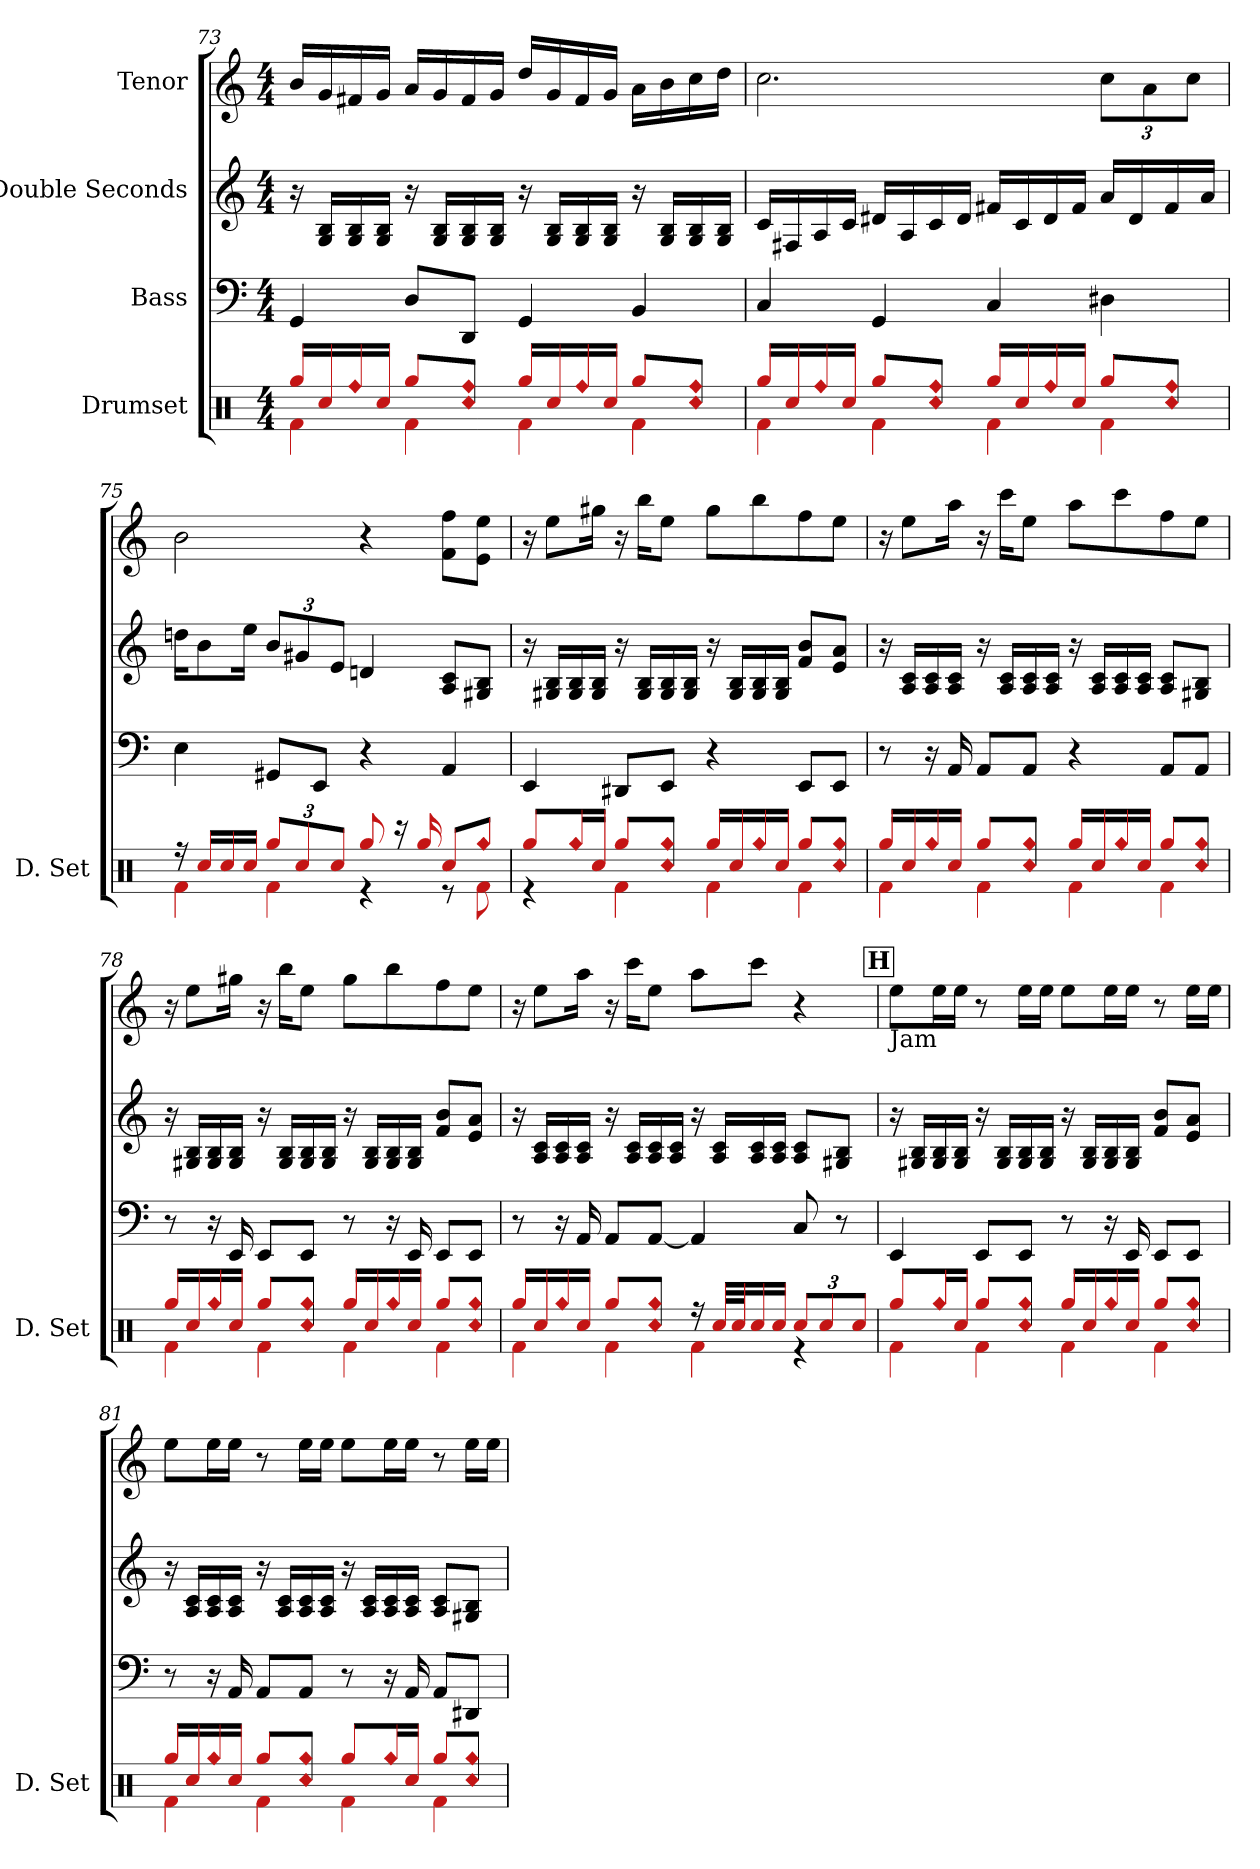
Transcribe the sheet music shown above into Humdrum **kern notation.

**kern	**kern	**kern	**kern
*part4	*part3	*part2	*part1
*staff4	*staff3	*staff2	*staff1
*I"Drumset	*I"Bass	*I"Double Seconds	*I"Tenor
*I'D. Set	*	*	*
!!LO:LB:g=z
*clefX	*clefF4	*clefG2	*clefG2
*	*ITrd7c12	*	*
*k[]	*k[]	*k[]	*k[]
*M4/4	*M4/4	*M4/4	*M4/4
=73	=73	=73	=73
*^	*	*	*
16ggi/LL	4fi\	4GGGi/	16r	16bi/LL
16ccj/	.	.	16Gi/ 16Bi/LL	16gi/
!LO:N:head=diamond	!	!	!	!
16ffi/	.	.	16Gi/ 16Bi/	16f#Xj/
16ccj/JJ	.	.	16Gi/ 16Bi/JJ	16gi/JJ
8ggi/L	4fi\	8DDj/L	16r	16ai/LL
.	.	.	16Gi/ 16Bi/LL	16gi/
!LO:N:n=1:head=diamond	!	!	!	!
!LO:N:n=2:head=diamond	!	!	!	!
8ccj/ 8ffi/J	.	8DDDj/J	16Gi/ 16Bi/	16f#j/
.	.	.	16Gi/ 16Bi/JJ	16gi/JJ
16ggi/LL	4fi\	4GGGi/	16r	16ddj/LL
16ccj/	.	.	16Gi/ 16Bi/LL	16gi/
!LO:N:head=diamond	!	!	!	!
16ffi/	.	.	16Gi/ 16Bi/	16f#j/
16ccj/JJ	.	.	16Gi/ 16Bi/JJ	16gi/JJ
8ggi/L	4fi\	4BBBi/	16r	16ai\LL
.	.	.	16Gi/ 16Bi/LL	16bi\
!LO:N:n=1:head=diamond	!	!	!	!
!LO:N:n=2:head=diamond	!	!	!	!
8ccj/ 8ffi/J	.	.	16Gi/ 16Bi/	16ccj\
.	.	.	16Gi/ 16Bi/JJ	16ddj\JJ
=74	=74	=74	=74	=74
16ggi/LL	4fi\	4CCj/	16cj/LL	2.ccj\
16ccj/	.	.	16F#Xj/	.
!LO:N:head=diamond	!	!	!	!
16ffi/	.	.	16Ai/	.
16ccj/JJ	.	.	16cj/JJ	.
8ggi/L	4fi\	4GGGi/	16d#Xi/LL	.
.	.	.	16Ai/	.
!LO:N:n=1:head=diamond	!	!	!	!
!LO:N:n=2:head=diamond	!	!	!	!
8ccj/ 8ffi/J	.	.	16cj/	.
.	.	.	16d#i/JJ	.
16ggi/LL	4fi\	4CCj/	16f#Xj/LL	.
16ccj/	.	.	16cj/	.
!LO:N:head=diamond	!	!	!	!
16ffi/	.	.	16d#i/	.
16ccj/JJ	.	.	16f#j/JJ	.
*	*	*	*	*Xbrackettup
8ggi/L	4fi\	4DD#Xi\	16ai/LL	12ccj\L
.	.	.	16d#i/	.
.	.	.	.	12ai\
!LO:N:n=1:head=diamond	!	!	!	!
!LO:N:n=2:head=diamond	!	!	!	!
8ccj/ 8ffi/J	.	.	16f#j/	.
.	.	.	.	12ccj\J
.	.	.	16ai/JJ	.
!!LO:LB:g=z
=75	=75	=75	=75	=75
16r	4fi\	4EEj\	16ddnj\KL	2bi\
16ccj/LL	.	.	8bi\	.
16ccj/	.	.	.	.
16ccj/JJ	.	.	16eej\Jk	.
*Xbrackettup	*	*	*Xbrackettup	*
12ggi/L	4fi\	8GGG#Xj/L	12bi/L	.
12ccj/	.	.	12g#Xj/	.
.	.	8EEEj/J	.	.
12ccj/J	.	.	12ej/J	.
8ggi/	4r	4r	4dnj/	4r
16r	.	.	.	.
16ggi/	.	.	.	.
8ccj/L	8r	4AAAi/	8Ai/ 8cj/L	8fi\ 8ffi\L
!LO:N:head=diamond	!	!	!	!
8ggi/J	8fi\	.	8G#Xj/ 8Bi/J	8ej\ 8eej\J
=76	=76	=76	=76	=76
8ggi/L	4r	4EEEj/	16r	16r
.	.	.	16G#Xj/ 16Bi/LL	8eej\L
!LO:N:head=diamond	!	!	!	!
16ggi/L	.	.	16G#j/ 16Bi/	.
16ccj/JJ	.	.	16G#j/ 16Bi/JJ	16gg#Xj\Jk
8ggi/L	4fi\	8DDD#Xi/L	16r	16r
.	.	.	16G#j/ 16Bi/LL	16bbi\KL
!LO:N:n=1:head=diamond	!	!	!	!
!LO:N:n=2:head=diamond	!	!	!	!
8ccj/ 8ggi/J	.	8EEEj/J	16G#j/ 16Bi/	8eej\J
.	.	.	16G#j/ 16Bi/JJ	.
16ggi/LL	4fi\	4r	16r	8gg#j\L
16ccj/	.	.	16G#j/ 16Bi/LL	.
!LO:N:head=diamond	!	!	!	!
16ggi/	.	.	16G#j/ 16Bi/	8bbi\
16ccj/JJ	.	.	16G#j/ 16Bi/JJ	.
8ggi/L	4fi\	8EEEj/L	8fi/ 8bi/L	8ffi\
!LO:N:n=1:head=diamond	!	!	!	!
!LO:N:n=2:head=diamond	!	!	!	!
8ccj/ 8ggi/J	.	8EEEj/J	8ej/ 8ai/J	8eej\J
!!LO:LB:g=z
=77	=77	=77	=77	=77
16ggi/LL	4fi\	8r	16r	16r
16ccj/	.	.	16Ai/ 16cj/LL	8eej\L
!LO:N:head=diamond	!	!	!	!
16ggi/	.	16r	16Ai/ 16cj/	.
16ccj/JJ	.	16AAAi/	16Ai/ 16cj/JJ	16aai\Jk
8ggi/L	4fi\	8AAAi/L	16r	16r
.	.	.	16Ai/ 16cj/LL	16cccj\KL
!LO:N:n=1:head=diamond	!	!	!	!
!LO:N:n=2:head=diamond	!	!	!	!
8ccj/ 8ggi/J	.	8AAAi/J	16Ai/ 16cj/	8eej\J
.	.	.	16Ai/ 16cj/JJ	.
16ggi/LL	4fi\	4r	16r	8aai\L
16ccj/	.	.	16Ai/ 16cj/LL	.
!LO:N:head=diamond	!	!	!	!
16ggi/	.	.	16Ai/ 16cj/	8cccj\
16ccj/JJ	.	.	16Ai/ 16cj/JJ	.
8ggi/L	4fi\	8AAAi/L	8Ai/ 8cj/L	8ffi\
!LO:N:n=1:head=diamond	!	!	!	!
!LO:N:n=2:head=diamond	!	!	!	!
8ccj/ 8ggi/J	.	8AAAi/J	8G#Xj/ 8Bi/J	8eej\J
=78	=78	=78	=78	=78
16ggi/LL	4fi\	8r	16r	16r
16ccj/	.	.	16G#Xj/ 16Bi/LL	8eej\L
!LO:N:head=diamond	!	!	!	!
16ggi/	.	16r	16G#j/ 16Bi/	.
16ccj/JJ	.	16EEEj/	16G#j/ 16Bi/JJ	16gg#Xj\Jk
8ggi/L	4fi\	8EEEj/L	16r	16r
.	.	.	16G#j/ 16Bi/LL	16bbi\KL
!LO:N:n=1:head=diamond	!	!	!	!
!LO:N:n=2:head=diamond	!	!	!	!
8ccj/ 8ggi/J	.	8EEEj/J	16G#j/ 16Bi/	8eej\J
.	.	.	16G#j/ 16Bi/JJ	.
16ggi/LL	4fi\	8r	16r	8gg#j\L
16ccj/	.	.	16G#j/ 16Bi/LL	.
!LO:N:head=diamond	!	!	!	!
16ggi/	.	16r	16G#j/ 16Bi/	8bbi\
16ccj/JJ	.	16EEEj/	16G#j/ 16Bi/JJ	.
8ggi/L	4fi\	8EEEj/L	8fi/ 8bi/L	8ffi\
!LO:N:n=1:head=diamond	!	!	!	!
!LO:N:n=2:head=diamond	!	!	!	!
8ccj/ 8ggi/J	.	8EEEj/J	8ej/ 8ai/J	8eej\J
!!LO:LB:g=z
=79	=79	=79	=79	=79
16ggi/LL	4fi\	8r	16r	16r
16ccj/	.	.	16Ai/ 16cj/LL	8eej\L
!LO:N:head=diamond	!	!	!	!
16ggi/	.	16r	16Ai/ 16cj/	.
16ccj/JJ	.	16AAAi/	16Ai/ 16cj/JJ	16aai\Jk
8ggi/L	4fi\	8AAAi/L	16r	16r
.	.	.	16Ai/ 16cj/LL	16cccj\KL
!LO:N:n=1:head=diamond	!	!	!	!
!LO:N:n=2:head=diamond	!	!	!	!
8ccj/ 8ggi/J	.	[8AAAi/J	16Ai/ 16cj/	8eej\J
.	.	.	16Ai/ 16cj/JJ	.
16r	4fi\	4AAAi/]	16r	8aai\L
32ccj/LLL	.	.	16Ai/ 16cj/LL	.
32ccj/J	.	.	.	.
16ccj/	.	.	16Ai/ 16cj/	8cccj\J
16ccj/JJ	.	.	16Ai/ 16cj/JJ	.
12ccj/L	4r	8CCj/	8Ai/ 8cj/L	4r
12ccj/	.	.	.	.
.	.	8r	8G#Xj/ 8Bi/J	.
12ccj/J	.	.	.	.
!!LO:REH:place=s1:b:fs=14:t=H
=80	=80	=80	=80	=80
!	!	!	!	!LO:TX:b:t=Jam
8ggi/L	4fi\	4EEEj/	16r	8eej\L
.	.	.	16G#Xj/ 16Bi/LL	.
!LO:N:head=diamond	!	!	!	!
16ggi/L	.	.	16G#j/ 16Bi/	16eej\L
16ccj/JJ	.	.	16G#j/ 16Bi/JJ	16eej\JJ
8ggi/L	4fi\	8EEEj/L	16r	8r
.	.	.	16G#j/ 16Bi/LL	.
!LO:N:n=1:head=diamond	!	!	!	!
!LO:N:n=2:head=diamond	!	!	!	!
8ccj/ 8ggi/J	.	8EEEj/J	16G#j/ 16Bi/	16eej\LL
.	.	.	16G#j/ 16Bi/JJ	16eej\JJ
16ggi/LL	4fi\	8r	16r	8eej\L
16ccj/	.	.	16G#j/ 16Bi/LL	.
!LO:N:head=diamond	!	!	!	!
16ggi/	.	16r	16G#j/ 16Bi/	16eej\L
16ccj/JJ	.	16EEEj/	16G#j/ 16Bi/JJ	16eej\JJ
8ggi/L	4fi\	8EEEj/L	8fi/ 8bi/L	8r
!LO:N:n=1:head=diamond	!	!	!	!
!LO:N:n=2:head=diamond	!	!	!	!
8ccj/ 8ggi/J	.	8EEEj/J	8ej/ 8ai/J	16eej\LL
.	.	.	.	16eej\JJ
!!LO:LB:g=z
=81	=81	=81	=81	=81
16ggi/LL	4fi\	8r	16r	8eej\L
16ccj/	.	.	16Ai/ 16cj/LL	.
!LO:N:head=diamond	!	!	!	!
16ggi/	.	16r	16Ai/ 16cj/	16eej\L
16ccj/JJ	.	16AAAi/	16Ai/ 16cj/JJ	16eej\JJ
8ggi/L	4fi\	8AAAi/L	16r	8r
.	.	.	16Ai/ 16cj/LL	.
!LO:N:n=1:head=diamond	!	!	!	!
!LO:N:n=2:head=diamond	!	!	!	!
8ccj/ 8ggi/J	.	8AAAi/J	16Ai/ 16cj/	16eej\LL
.	.	.	16Ai/ 16cj/JJ	16eej\JJ
8ggi/L	4fi\	8r	16r	8eej\L
.	.	.	16Ai/ 16cj/LL	.
!LO:N:head=diamond	!	!	!	!
16ggi/L	.	16r	16Ai/ 16cj/	16eej\L
16ccj/JJ	.	16AAAi/	16Ai/ 16cj/JJ	16eej\JJ
8ggi/L	4fi\	8AAAi/L	8Ai/ 8cj/L	8r
!LO:N:n=1:head=diamond	!	!	!	!
!LO:N:n=2:head=diamond	!	!	!	!
8ccj/ 8ggi/J	.	8DDD#Xi/J	8G#Xj/ 8Bi/J	16eej\LL
.	.	.	.	16eej\JJ
*v	*v	*	*	*
=	=	=	=
*-	*-	*-	*-
